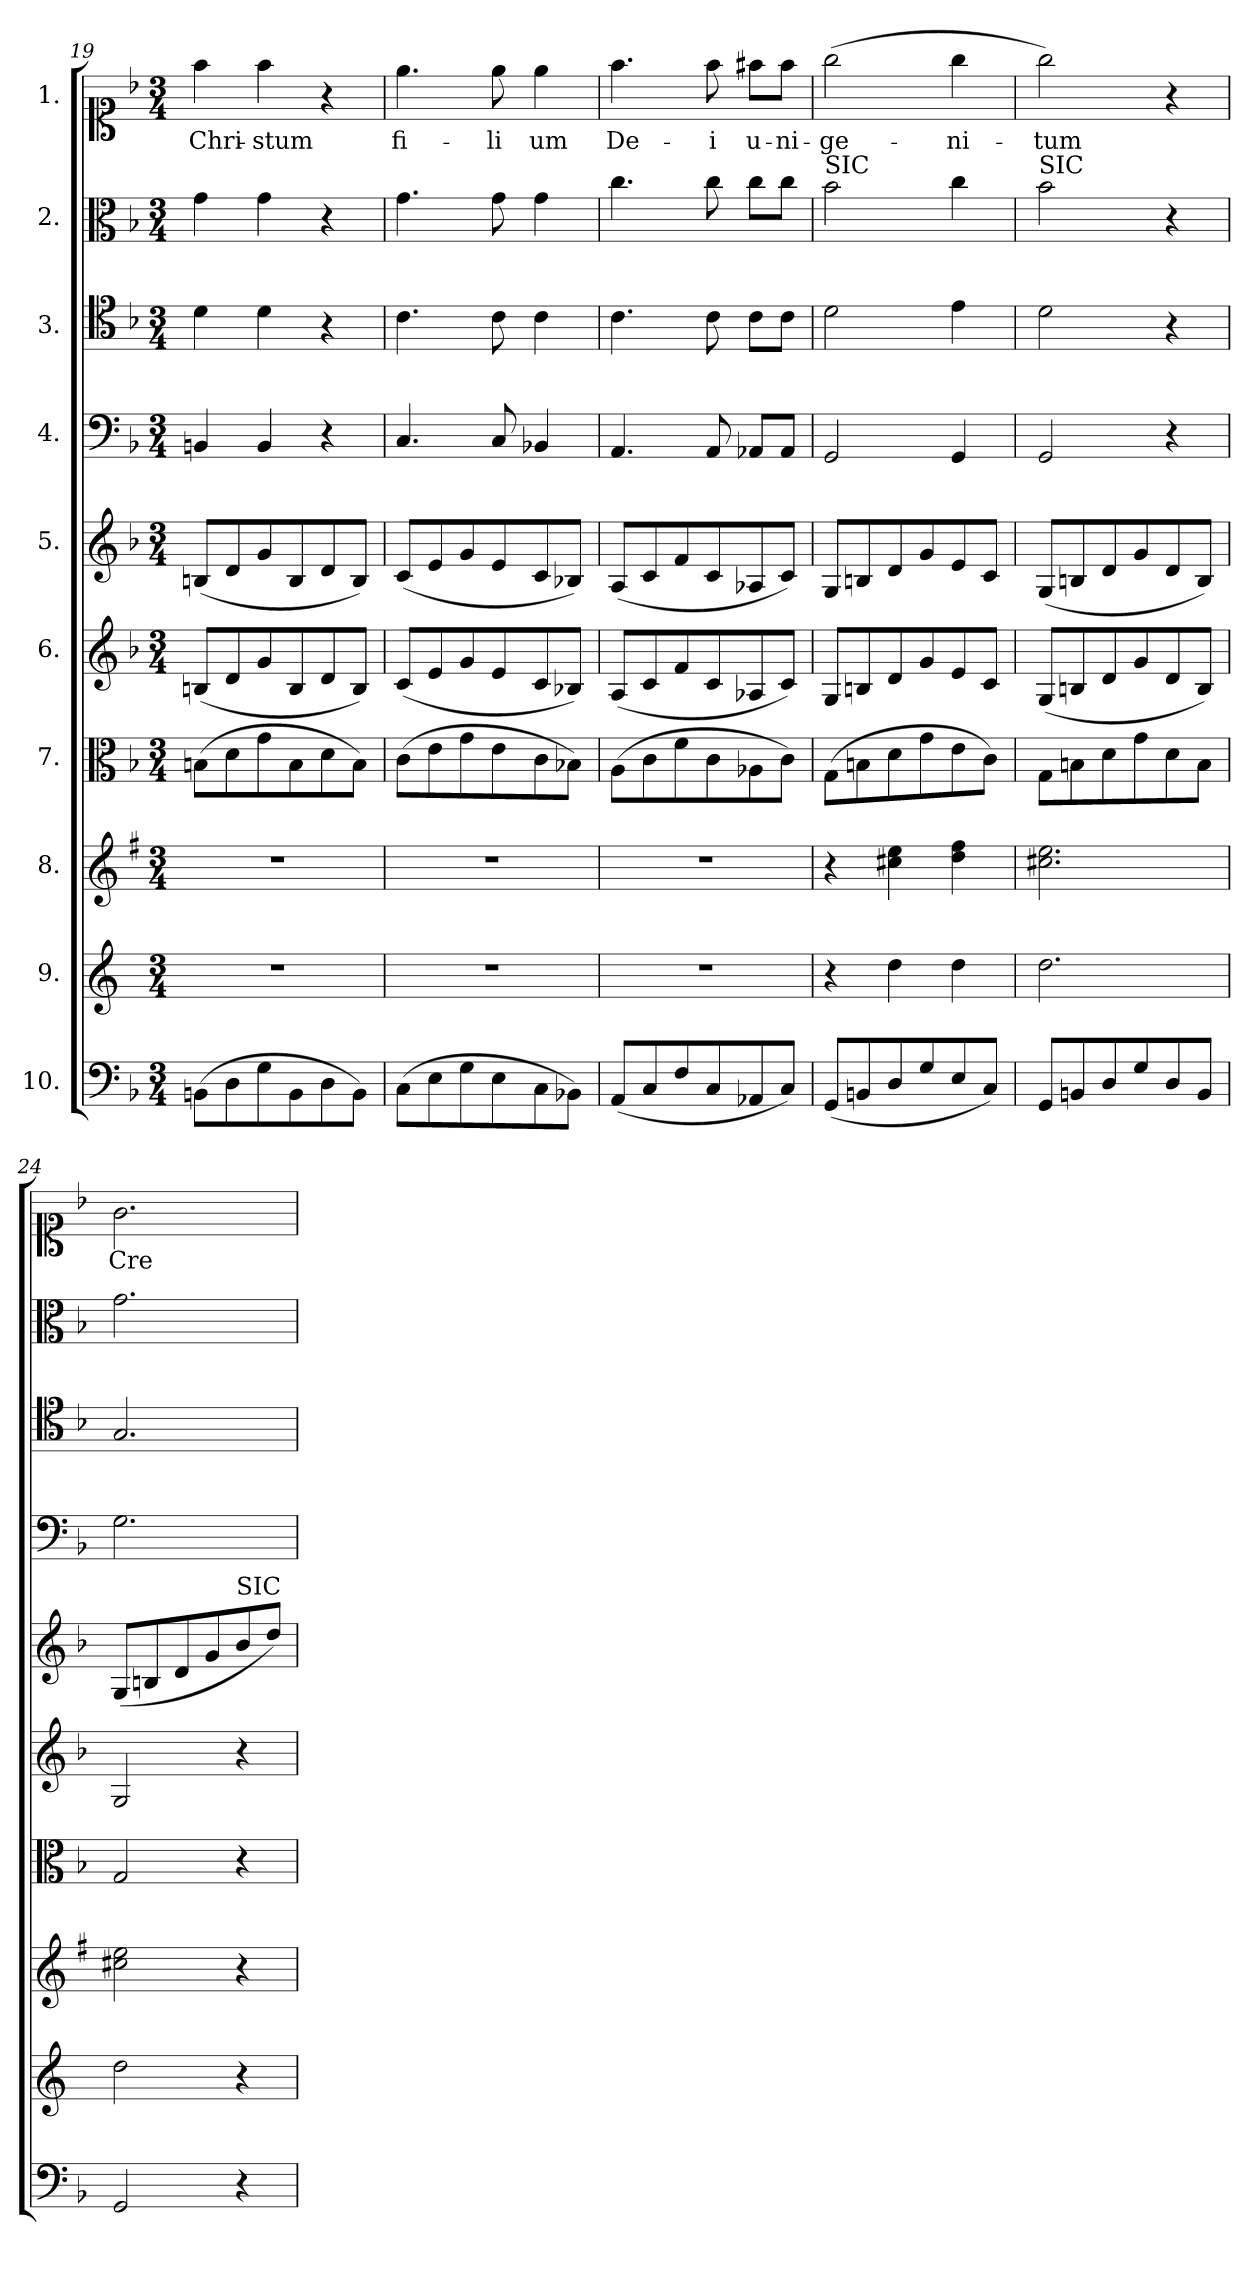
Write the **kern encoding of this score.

**kern	**kern	**kern	**kern	**kern	**kern	**kern	**kern	**kern	**kern	**text
*part10	*part9	*part8	*part7	*part6	*part5	*part4	*part3	*part2	*part1	*part1
*staff10	*staff9	*staff8	*staff7	*staff6	*staff5	*staff4	*staff3	*staff2	*staff1	*staff1
*I"10.	*I"9.	*I"8.	*I"7.	*I"6.	*I"5.	*I"4.	*I"3.	*I"2.	*I"1.	*
*clefF4	*clefG2	*clefG2	*clefC3	*clefG2	*clefG2	*clefF4	*clefC4	*clefC3	*clefC1	*
*	*ITrd4c7	*ITrd1c2	*	*	*	*	*	*	*	*
*k[b-]	*k[b-]	*k[b-]	*k[b-]	*k[b-]	*k[b-]	*k[b-]	*k[b-]	*k[b-]	*k[b-]	*
*M3/4	*M3/4	*M3/4	*M3/4	*M3/4	*M3/4	*M3/4	*M3/4	*M3/4	*M3/4	*
=19	=19	=19	=19	=19	=19	=19	=19	=19	=19	=19
(8BBn\L	2.r	2.r	(8Bn\L	(>8Bn/L	(>8Bn/L	4BBn/	4d\	4g\	4ff\	Chri-
8D\	.	.	8d\	8d/	8d/	.	.	.	.	.
8G\	.	.	8g\	8g/	8g/	4BB/	4d\	4g\	4ff\	-stum
8BB\	.	.	8B\	8B/	8B/	.	.	.	.	.
8D\	.	.	8d\	8d/	8d/	4r	4r	4r	4r	.
8BB\J)	.	.	8B\J)	8B/J)	8B/J)	.	.	.	.	.
=20	=20	=20	=20	=20	=20	=20	=20	=20	=20	=20
(8C\L	2.r	2.r	(8c\L	(>8c/L	(>8c/L	4.C/	4.c\	4.g\	4.ee\	fi-
8E\	.	.	8e\	8e/	8e/	.	.	.	.	.
8G\	.	.	8g\	8g/	8g/	.	.	.	.	.
8E\	.	.	8e\	8e/	8e/	8C/	8c\	8g\	8ee\	-li
8C\	.	.	8c\	8c/	8c/	4BB-X/	4c\	4g\	4ee\	um
8BB-X\J)	.	.	8B-X\J)	8B-X/J)	8B-X/J)	.	.	.	.	.
=21	=21	=21	=21	=21	=21	=21	=21	=21	=21	=21
(8AA/L	2.r	2.r	(8A\L	(>8A/L	(>8A/L	4.AA/	4.c\	4.cc\	4.ff\	De-
8C/	.	.	8c\	8c/	8c/	.	.	.	.	.
8F/	.	.	8f\	8f/	8f/	.	.	.	.	.
8C/	.	.	8c\	8c/	8c/	8AA/	8c\	8cc\	8ff\	-i
8AA-X/	.	.	8A-X\	8A-X/	8A-X/	8AA-X/L	8c\L	8cc\L	8ff#X\L	u-
8C/J)	.	.	8c\J)	8c/J)	8c/J)	8AA-/J	8c\J	8cc\J	8ff#\J	-ni-
=22	=22	=22	=22	=22	=22	=22	=22	=22	=22	=22
!	!	!	!	!	!	!	!	!LO:TX:a:t=SIC	!	!
(8GG/L	4r	4r	(8G\L	8G/L	8G/L	2GG/	2d\	2b-\	(2gg\	-ge-
8BBn/	.	.	8Bn\	8Bn/	8Bn/	.	.	.	.	.
8D/	4g\	4bn\ 4dd\	8d\	8d/	8d/	.	.	.	.	.
8G/	.	.	8g\	8g/	8g/	.	.	.	.	.
8E/	4g\	4cc\ 4ee\	8e\	8e/	8e/	4GG/	4e\	4cc\	4gg\	-ni-
8C/J)	.	.	8c\J)	8c/J	8c/J	.	.	.	.	.
=23	=23	=23	=23	=23	=23	=23	=23	=23	=23	=23
!	!	!	!	!	!	!	!	!LO:TX:a:t=SIC	!	!
8GG/L	2.g\	2.bn\ 2.dd\	8G\L	(8G/L	(8G/L	2GG/	2d\	2b-\	2gg\)	-tum
8BBn/	.	.	8Bn\	8Bn/	8Bn/	.	.	.	.	.
8D/	.	.	8d\	8d/	8d/	.	.	.	.	.
8G/	.	.	8g\	8g/	8g/	.	.	.	.	.
8D/	.	.	8d\	8d/	8d/	4r	4r	4r	4r	.
8BB/J	.	.	8B\J	8B/J)	8B/J)	.	.	.	.	.
=24	=24	=24	=24	=24	=24	=24	=24	=24	=24	=24
2GG/	2g\	2bn\ 2dd\	2G/	2G/	(8G/L	2.G\	2.G/	2.g\	2.g\	Cre-
.	.	.	.	.	8Bn/	.	.	.	.	.
.	.	.	.	.	8d/	.	.	.	.	.
.	.	.	.	.	8g/	.	.	.	.	.
!	!	!	!	!	!LO:TX:a:t=SIC	!	!	!	!	!
4r	4r	4r	4r	4r	8b-/	.	.	.	.	.
.	.	.	.	.	8dd/J)	.	.	.	.	.
=	=	=	=	=	=	=	=	=	=	=
*-	*-	*-	*-	*-	*-	*-	*-	*-	*-	*-
